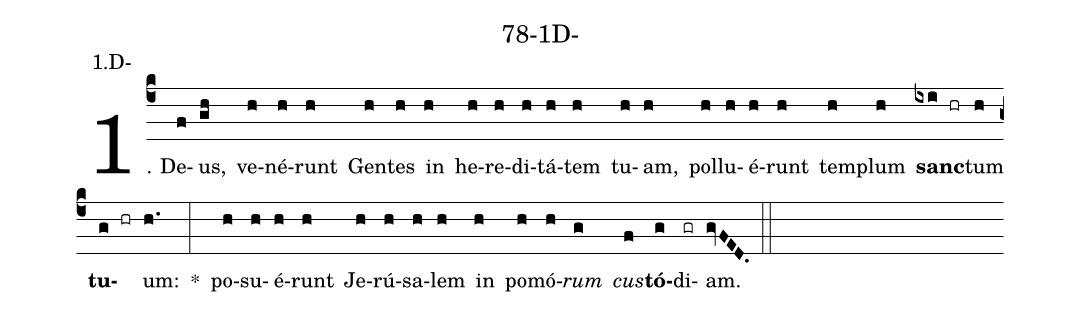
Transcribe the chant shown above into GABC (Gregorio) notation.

name: 78-1D-;
annotation: 1.D-;
%%
(c4)1. De(f)us,(gh) ve(h)né(h)runt(h) Gen(h)tes(h) in(h) he(h)re(h)di(h)tá(h)tem(h) tu(h)am,(h) pol(h)lu(h)é(h)runt(h) tem(h)plum(h) <b>sanc</b>(ixi hr)tum(h) <b>tu</b>(g hr)um:(h.) *(:) po(h)su(h)é(h)runt(h) Je(h)rú(h)sa(h)lem(h) in(h) po(h)mó(h)<i>rum</i>(g) <i>cus</i>(f)<b>tó</b>(g)di(gr)am.(gvFED.) (::)
